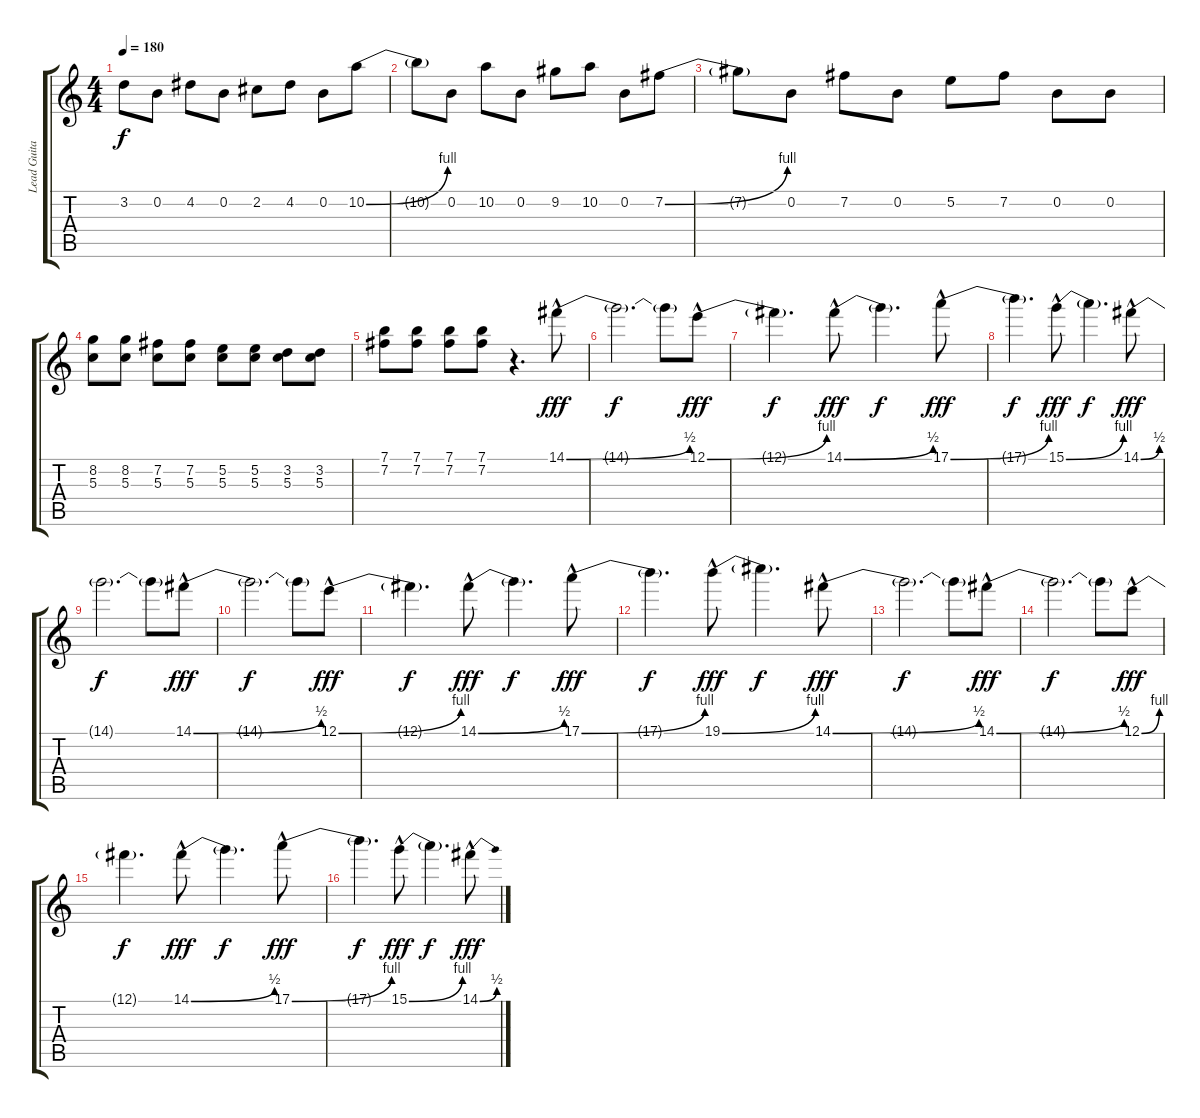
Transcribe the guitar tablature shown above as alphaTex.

\track ("Lead Guitar" "Lead Guita") {instrument overdrivenguitar}
\staff {score tabs}
\tuning (E4 B3 G3 D3 A2 E2) {hide}
\ts (4 4)
\tempo 180
\clef g2
\ks c
3.2{t}.8{dy f} 0.2.8 4.2.8 0.2.8 2.2.8 4.2.8 0.2.8 10.2{be (bend 0 0 60 4)}.8 |
10.2{t}.8 0.2.8 10.2.8 0.2.8 9.2.8 10.2.8 0.2.8 7.2{be (bend 0 0 60 4)}.8 |
7.2{t}.8 0.2.8 7.2.8 0.2.8 5.2.8 7.2.8 0.2.8 0.2.8 |
(8.2 5.3).8 (8.2 5.3).8 (7.2 5.3).8 (7.2 5.3).8 (5.2 5.3).8 (5.2 5.3).8 (3.2 5.3).8 (3.2 5.3).8 |
(7.1 7.2).8 (7.1 7.2).8 (7.1 7.2).8 (7.1 7.2).8 r.4{d} 14.1{be (bend 0 0 60 2) hac}.8{dy fff volume 12} |
14.1{t}.2{d dy f} 14.1{t}.8 12.1{be (bend 0 0 60 4) hac}.8{dy fff} |
12.1{t}.4{d dy f} 14.1{be (bend 0 0 60 2) hac}.8{dy fff} 14.1{t}.4{d dy f} 17.1{be (bend 0 0 60 4) hac}.8{dy fff} |
17.1{t}.4{d dy f} 15.1{be (bend 0 0 60 4) hac}.8{dy fff} 15.1{t}.4{d dy f} 14.1{be (bend 0 0 60 2) hac}.8{dy fff} |
14.1{t}.2{d dy f} 14.1{t}.8 14.1{be (bend 0 0 60 2) hac}.8{dy fff} |
14.1{t}.2{d dy f} 14.1{t}.8 12.1{be (bend 0 0 60 4) hac}.8{dy fff} |
12.1{t}.4{d dy f} 14.1{be (bend 0 0 60 2) hac}.8{dy fff} 14.1{t}.4{d dy f} 17.1{be (bend 0 0 60 4) hac}.8{dy fff} |
17.1{t}.4{d dy f} 19.1{be (bend 0 0 60 4) hac}.8{dy fff} 19.1{t}.4{d dy f} 14.1{be (bend 0 0 60 2) hac}.8{dy fff} |
14.1{t}.2{d dy f} 14.1{t}.8 14.1{be (bend 0 0 60 2) hac}.8{dy fff} |
14.1{t}.2{d dy f} 14.1{t}.8 12.1{be (bend 0 0 60 4) hac}.8{dy fff} |
12.1{t}.4{d dy f} 14.1{be (bend 0 0 60 2) hac}.8{dy fff} 14.1{t}.4{d dy f} 17.1{be (bend 0 0 60 4) hac}.8{dy fff} |
17.1{t}.4{d dy f} 15.1{be (bend 0 0 60 4) hac}.8{dy fff} 15.1{t}.4{d dy f} 14.1{be (bend 0 0 60 2) hac}.8{dy fff}
